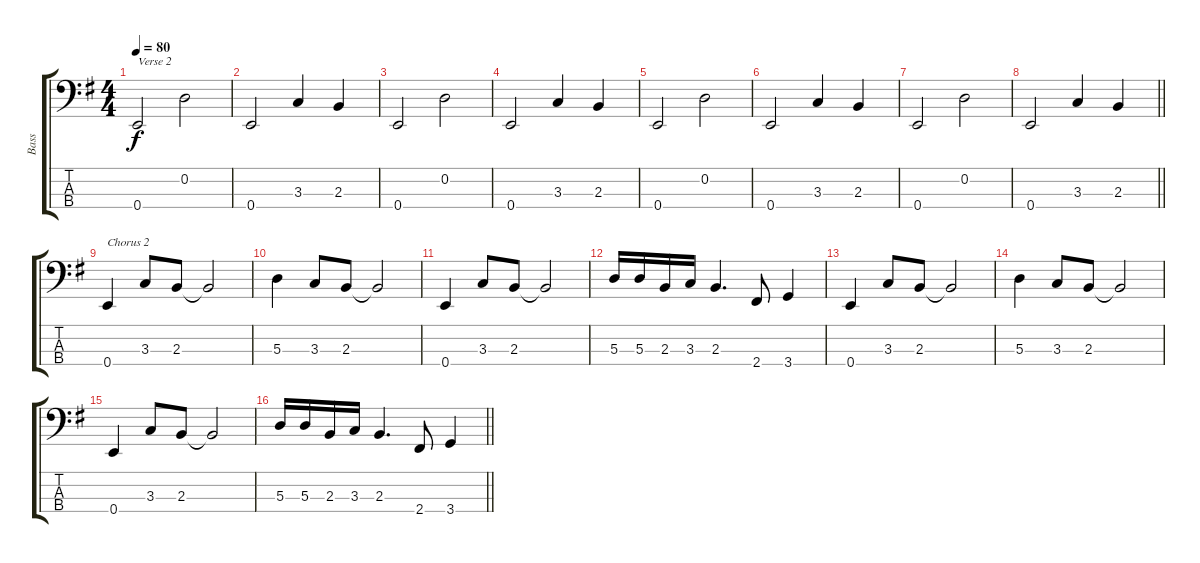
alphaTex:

\track ("Bass" "Bass") {instrument electricbassfinger}
\staff {score tabs}
\tuning (G2 D2 A1 E1) {hide}
\ts (4 4)
\tempo 80
\clef f4
\ks g
0.4.2{txt "Verse 2" dy f} 0.2.2 |
0.4.2 3.3.4 2.3.4 |
0.4.2 0.2.2 |
0.4.2 3.3.4 2.3.4 |
0.4.2 0.2.2 |
0.4.2 3.3.4 2.3.4 |
0.4.2 0.2.2 |
\barLineRight lightlight
0.4.2 3.3.4 2.3.4 |
0.4.4{txt "Chorus 2"} 3.3.8 2.3.8 2.3{t}.2 |
5.3.4 3.3.8 2.3.8 2.3{t}.2 |
0.4.4 3.3.8 2.3.8 2.3{t}.2 |
5.3.16 5.3.16 2.3.16 3.3.16 2.3.4{d} 2.4.8 3.4.4 |
0.4.4 3.3.8 2.3.8 2.3{t}.2 |
5.3.4 3.3.8 2.3.8 2.3{t}.2 |
0.4.4 3.3.8 2.3.8 2.3{t}.2 |
\barLineRight lightlight
5.3.16 5.3.16 2.3.16 3.3.16 2.3.4{d} 2.4.8 3.4.4
